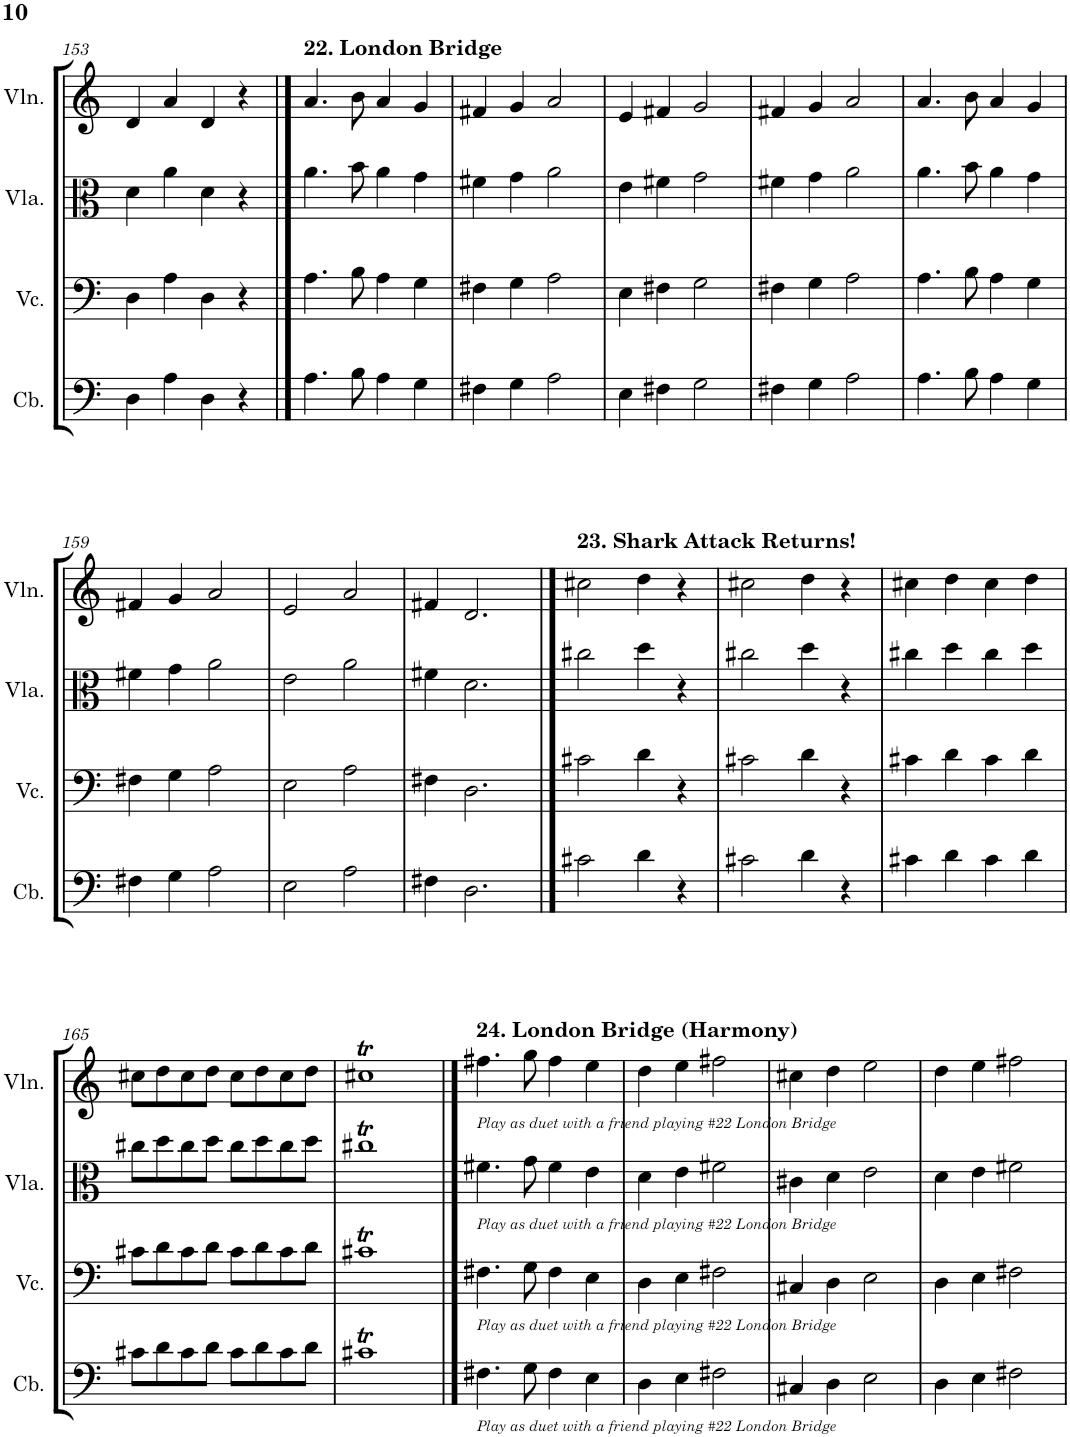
**kern	**kern	**kern	**kern
*part4	*part3	*part2	*part1
*staff4	*staff3	*staff2	*staff1
*I"Contrabass	*I"Violoncello	*I"Viola	*I"Violin
*I'Cb.	*I'Vc.	*I'Vla.	*I'Vln.
!!LO:PB:g=z
*clefF4	*clefF4	*clefC3	*clefG2
*Trd7c12	*	*	*
*k[]	*k[]	*k[]	*k[]
*M4/4	*M4/4	*M4/4	*M4/4
=153	=153	=153	=153
4D\	4D\	4d\	4d/
4A\	4A\	4a\	4a/
4D\	4D\	4d\	4d/
4r	4r	4r	4r
==154	==154	==154	==154
!	!	!	!LO:TX:a:B:t=22. London Bridge
4.A\	4.A\	4.a\	4.a/
8B\	8B\	8b\	8b\
4A\	4A\	4a\	4a/
4G\	4G\	4g\	4g/
=155	=155	=155	=155
4F#X\	4F#X\	4f#X\	4f#X/
4G\	4G\	4g\	4g/
2A\	2A\	2a\	2a/
=156	=156	=156	=156
4E\	4E\	4e\	4e/
4F#X\	4F#X\	4f#X\	4f#X/
2G\	2G\	2g\	2g/
=157	=157	=157	=157
4F#X\	4F#X\	4f#X\	4f#X/
4G\	4G\	4g\	4g/
2A\	2A\	2a\	2a/
=158	=158	=158	=158
4.A\	4.A\	4.a\	4.a/
8B\	8B\	8b\	8b\
4A\	4A\	4a\	4a/
4G\	4G\	4g\	4g/
!!LO:LB:g=z
=159	=159	=159	=159
4F#X\	4F#X\	4f#X\	4f#X/
4G\	4G\	4g\	4g/
2A\	2A\	2a\	2a/
=160	=160	=160	=160
2E\	2E\	2e\	2e/
2A\	2A\	2a\	2a/
=161	=161	=161	=161
4F#X\	4F#X\	4f#X\	4f#X/
2.D\	2.D\	2.d\	2.d/
==162	==162	==162	==162
!	!	!	!LO:TX:a:B:t=23. Shark Attack Returns!
2c#X\	2c#X\	2cc#X\	2cc#X\
4d\	4d\	4dd\	4dd\
4r	4r	4r	4r
=163	=163	=163	=163
2c#X\	2c#X\	2cc#X\	2cc#X\
4d\	4d\	4dd\	4dd\
4r	4r	4r	4r
=164	=164	=164	=164
4c#X\	4c#X\	4cc#X\	4cc#X\
4d\	4d\	4dd\	4dd\
4c#\	4c#\	4cc#\	4cc#\
4d\	4d\	4dd\	4dd\
!!LO:LB:g=z
=165	=165	=165	=165
8c#X\L	8c#X\L	8cc#X\L	8cc#X\L
8d\	8d\	8dd\	8dd\
8c#\	8c#\	8cc#\	8cc#\
8d\J	8d\J	8dd\J	8dd\J
8c#\L	8c#\L	8cc#\L	8cc#\L
8d\	8d\	8dd\	8dd\
8c#\	8c#\	8cc#\	8cc#\
8d\J	8d\J	8dd\J	8dd\J
=166	=166	=166	=166
1c#Xt	1c#Xt	1cc#Xt	1cc#Xt
==167	==167	==167	==167
!	!	!	!LO:TX:a:B:t=24. London Bridge (Harmony)
!	!	!	!LO:TX:b:i:t=Play as duet with a friend playing #22 London Bridge
!	!	!LO:TX:b:i:t=Play as duet with a friend playing #22 London Bridge	!
!	!LO:TX:b:i:t=Play as duet with a friend playing #22 London Bridge	!	!
!LO:TX:b:i:t=Play as duet with a friend playing #22 London Bridge	!	!	!
4.F#X\	4.F#X\	4.f#X\	4.ff#X\
8G\	8G\	8g\	8gg\
4F#\	4F#\	4f#\	4ff#\
4E\	4E\	4e\	4ee\
=168	=168	=168	=168
4D\	4D\	4d\	4dd\
4E\	4E\	4e\	4ee\
2F#X\	2F#X\	2f#X\	2ff#X\
=169	=169	=169	=169
4C#X/	4C#X/	4c#X\	4cc#X\
4D\	4D\	4d\	4dd\
2E\	2E\	2e\	2ee\
=170	=170	=170	=170
4D\	4D\	4d\	4dd\
4E\	4E\	4e\	4ee\
2F#X\	2F#X\	2f#X\	2ff#X\
=	=	=	=
*-	*-	*-	*-
